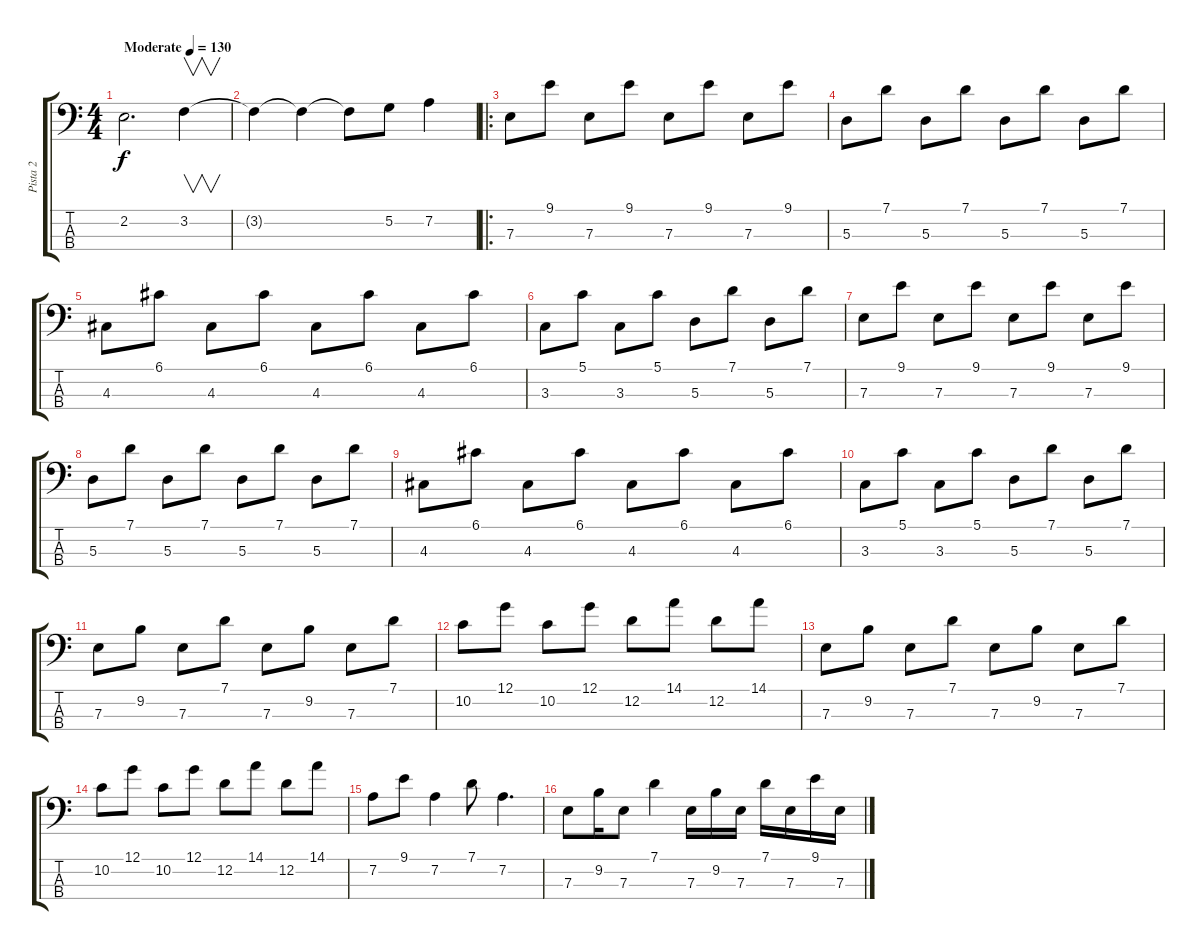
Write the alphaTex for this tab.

\track ("Pista 2" "Pista 2") {instrument fretlessbass}
\staff {score tabs}
\tuning (G2 D2 A1 E1) {hide}
\ts (4 4)
\tempo (130 "Moderate")
\clef f4
\ks c
2.2.2{d dy f instrument fretlessbass} 3.2.4{v} |
3.2{t}.4 3.2{t}.4 3.2{t}.8 5.2.8 7.2.4 |
\ro
7.3.8 9.1.8 7.3.8 9.1.8 7.3.8 9.1.8 7.3.8 9.1.8 |
5.3.8 7.1.8 5.3.8 7.1.8 5.3.8 7.1.8 5.3.8 7.1.8 |
4.3.8 6.1.8 4.3.8 6.1.8 4.3.8 6.1.8 4.3.8 6.1.8 |
3.3.8 5.1.8 3.3.8 5.1.8 5.3.8 7.1.8 5.3.8 7.1.8 |
7.3.8 9.1.8 7.3.8 9.1.8 7.3.8 9.1.8 7.3.8 9.1.8 |
5.3.8 7.1.8 5.3.8 7.1.8 5.3.8 7.1.8 5.3.8 7.1.8 |
4.3.8 6.1.8 4.3.8 6.1.8 4.3.8 6.1.8 4.3.8 6.1.8 |
3.3.8 5.1.8 3.3.8 5.1.8 5.3.8 7.1.8 5.3.8 7.1.8 |
7.3.8 9.2.8 7.3.8 7.1.8 7.3.8 9.2.8 7.3.8 7.1.8 |
10.2.8 12.1.8 10.2.8 12.1.8 12.2.8 14.1.8 12.2.8 14.1.8 |
7.3.8 9.2.8 7.3.8 7.1.8 7.3.8 9.2.8 7.3.8 7.1.8 |
10.2.8 12.1.8 10.2.8 12.1.8 12.2.8 14.1.8 12.2.8 14.1.8 |
7.2.8 9.1.8 7.2.4 7.1.8 7.2.4{d} |
7.3.8 9.2.16 7.3.8 7.1.4 7.3.16 9.2.16 7.3.16 7.1.16 7.3.16 9.1.16 7.3.16
